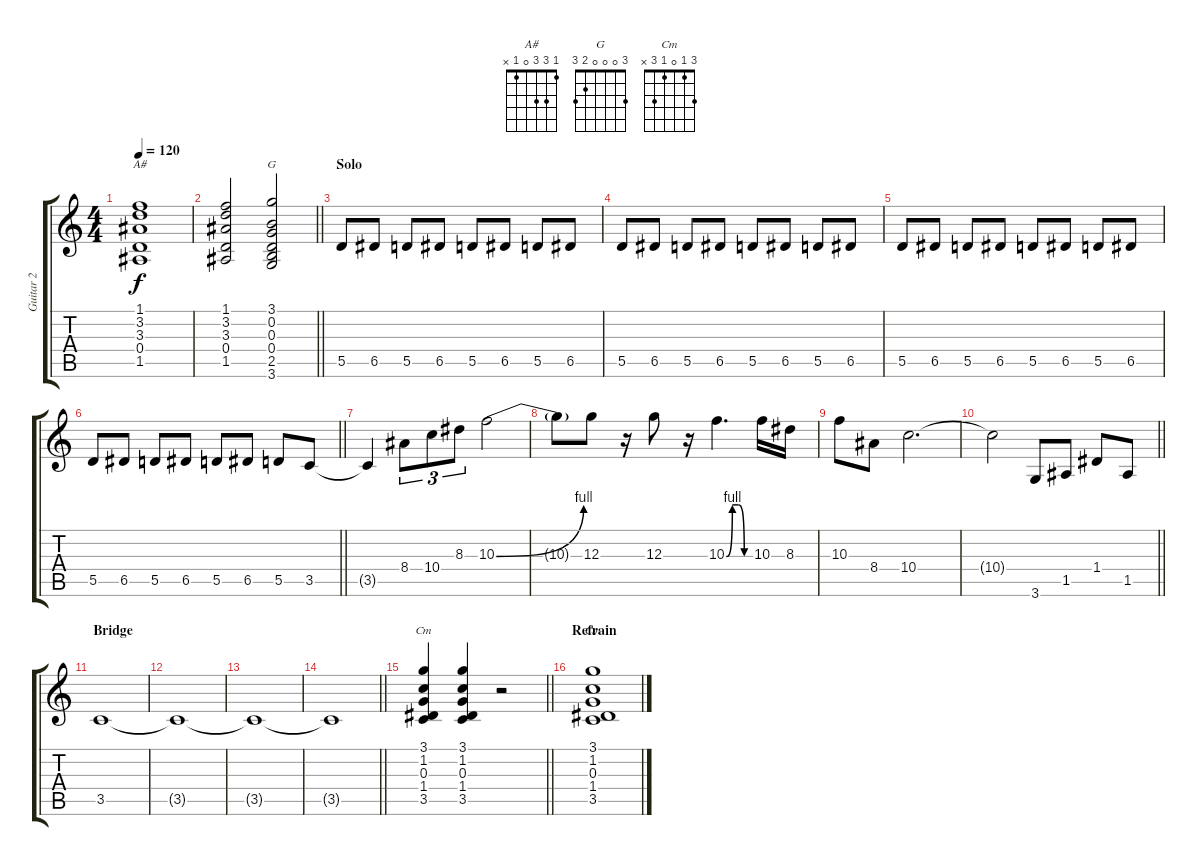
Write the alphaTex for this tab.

\track ("Guitar 2" "Guitar 2") {instrument overdrivenguitar}
\staff {score tabs}
\tuning (E4 B3 G3 D3 A2 E2) {hide}
\chord ("A#" 1 3 3 0 1 x)
\chord ("G" 3 0 0 0 2 3)
\chord ("Cm" 3 4 5 5 3 x)
\chord ("Cm" 3 1 0 1 3 x)
\ts (4 4)
\tempo 120
\clef g2
\ks c
(1.1 3.2 3.3 0.4 1.5).1{ch "A#" dy f} |
\barLineRight lightlight
(1.1 3.2 3.3 0.4 1.5).2 (3.1 0.2 0.3 0.4 2.5 3.6).2{ch "G"} |
\section ("" "Solo")
5.5.8{volume 14} 6.5.8 5.5.8 6.5.8 5.5.8 6.5.8 5.5.8 6.5.8 |
5.5.8 6.5.8 5.5.8 6.5.8 5.5.8 6.5.8 5.5.8 6.5.8 |
5.5.8 6.5.8 5.5.8 6.5.8 5.5.8 6.5.8 5.5.8 6.5.8 |
\barLineRight lightlight
5.5.8 6.5.8 5.5.8 6.5.8 5.5.8 6.5.8 5.5.8 3.5.8 |
3.5{t}.4 8.4.8{tu (3 2)} 10.4.8{tu (3 2)} 8.3.8{tu (3 2)} 10.3{be (bend 0 0 60 4)}.2 |
10.3{t}.8 12.3.8 r.16 12.3.8 r.16 10.3{be (custom 0 0 15 4 30 4 45 0 60 0)}.4{d} 10.3.16 8.3.16 |
10.3.8 8.4.8 10.4.2{d} |
\barLineRight lightlight
10.4{t}.2 3.6.8 1.5.8 1.4.8 1.5.8 |
\section ("" "Bridge")
3.5.1 |
3.5{t}.1 |
3.5{t}.1 |
\barLineRight lightlight
3.5{t}.1 |
\barLineRight lightlight
(3.1 1.2 0.3 1.4 3.5).4{ch "Cm" volume 10} (3.1 1.2 0.3 1.4 3.5).4 r.2 |
\section ("" "Refrain")
(3.1 1.2 0.3 1.4 3.5).1{ch "Cm"}
